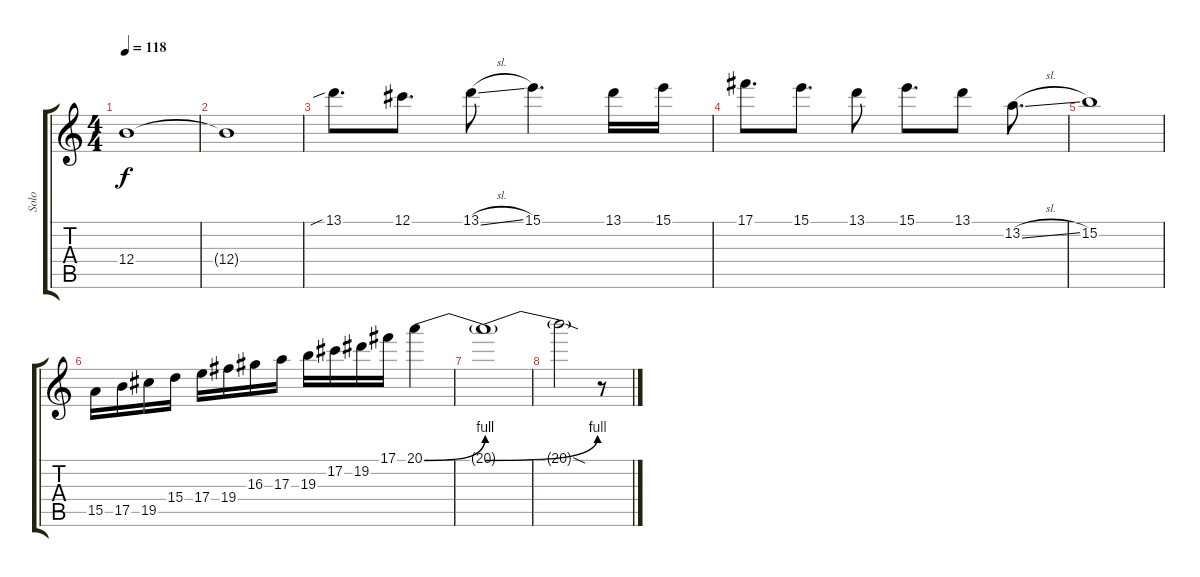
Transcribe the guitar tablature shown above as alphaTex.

\track ("Solo" "Solo") {instrument distortionguitar}
\staff {score tabs}
\tuning (Db4 Ab3 E3 B2 Gb2 B1) {hide}
\ts (4 4)
\tempo 118
\clef g2
\ks c
12.4.1{dy f} |
12.4{t}.1 |
13.1{sib}.8{d} 12.1.8{d} 13.1{sl}.8 15.1.4{d} 13.1.16 15.1.16 |
17.1.8{d} 15.1.8{d} 13.1.8 15.1.8{d} 13.1.8 13.2{sl}.8{d} |
15.2.1 |
15.5.16 17.5.16 19.5.16 15.4.16 17.4.16 19.4.16 16.3.16 17.3.16 19.3.16 17.2.16 19.2.16 17.1.16 20.1{be (bend 0 0 60 4)}.4 |
20.1{be (bend 0 0 60 4) t}.1 |
20.1{sod t}.2 r.8
